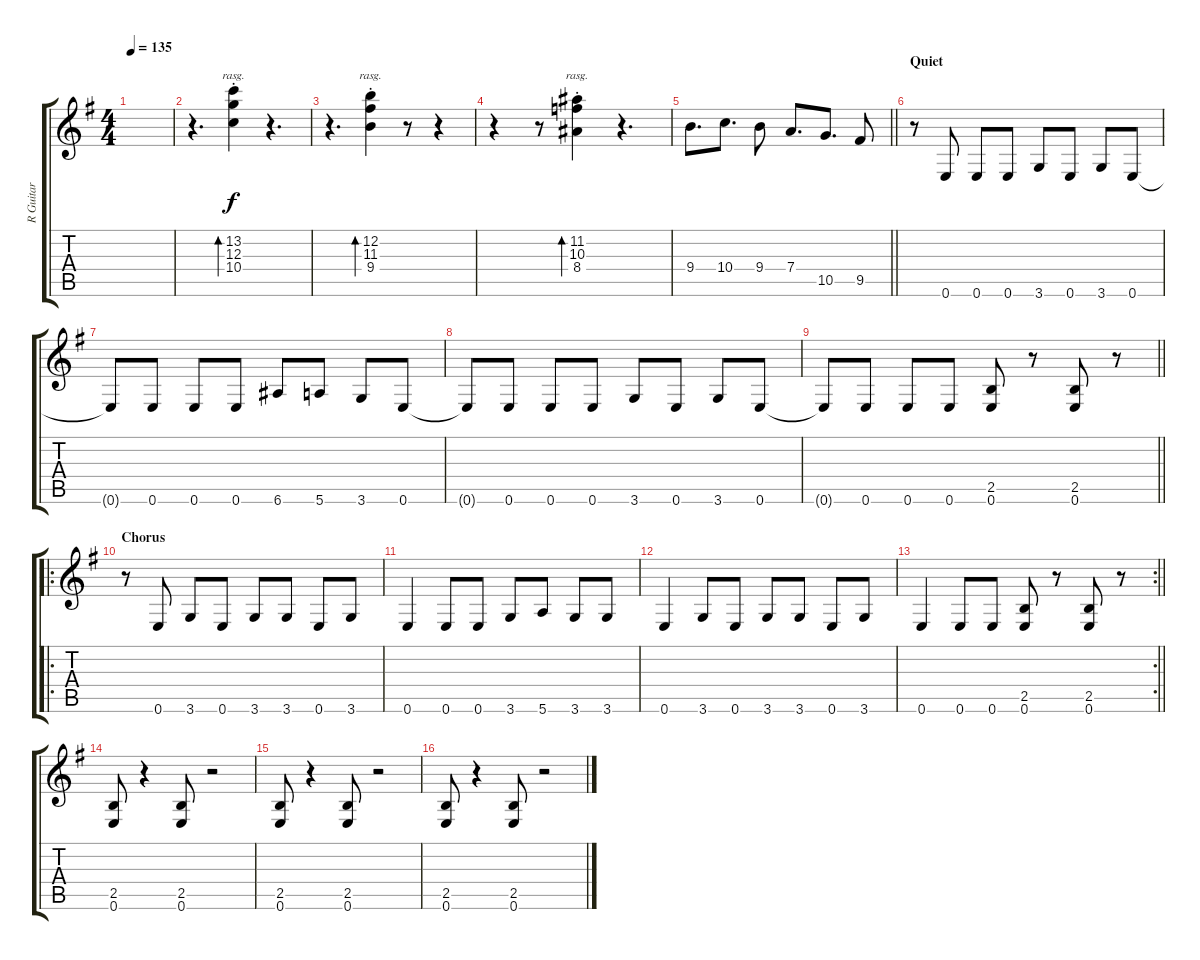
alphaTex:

\track ("R Guitar" "R Guitar") {instrument overdrivenguitar}
\staff {score tabs}
\tuning (E4 B3 G3 D3 A2 E2) {hide}
\ts (4 4)
\tempo 135
\clef g2
\ks g
|
r.4{d} (13.2{st} 12.3{st} 10.4{st}).4{bd 480 rasg ii} r.4{d} |
r.4{d} (12.2{st} 11.3{st} 9.4{st}).4{bd 480 rasg ii} r.8 r.4 |
r.4 r.8 (11.2{st} 10.3{st} 8.4{st}).4{bd 480 rasg ii} r.4{d} |
\barLineRight lightlight
9.4.8{d} 10.4.8{d} 9.4.8 7.4.8{d} 10.5.8{d} 9.5.8 |
\section ("" "Quiet")
r.8{instrument overdrivenguitar} 0.6.8 0.6.8 0.6.8 3.6.8 0.6.8 3.6.8 0.6.8 |
0.6{t}.8 0.6.8 0.6.8 0.6.8 6.6.8 5.6.8 3.6.8 0.6.8 |
0.6{t}.8 0.6.8 0.6.8 0.6.8 3.6.8 0.6.8 3.6.8 0.6.8 |
\barLineRight lightlight
0.6{t}.8 0.6.8 0.6.8 0.6.8 (2.5 0.6).8 r.8 (2.5 0.6).8 r.8 |
\ro
\section ("" "Chorus")
r.8 0.6.8 3.6.8 0.6.8 3.6.8 3.6.8 0.6.8 3.6.8 |
0.6.4 0.6.8 0.6.8 3.6.8 5.6.8 3.6.8 3.6.8 |
0.6.4 3.6.8 0.6.8 3.6.8 3.6.8 0.6.8 3.6.8 |
\rc 2
\barLineRight lightlight
0.6.4 0.6.8 0.6.8 (2.5 0.6).8 r.8 (2.5 0.6).8 r.8 |
(2.5 0.6).8 r.4 (2.5 0.6).8 r.2 |
(2.5 0.6).8 r.4 (2.5 0.6).8 r.2 |
(2.5 0.6).8 r.4 (2.5 0.6).8 r.2
